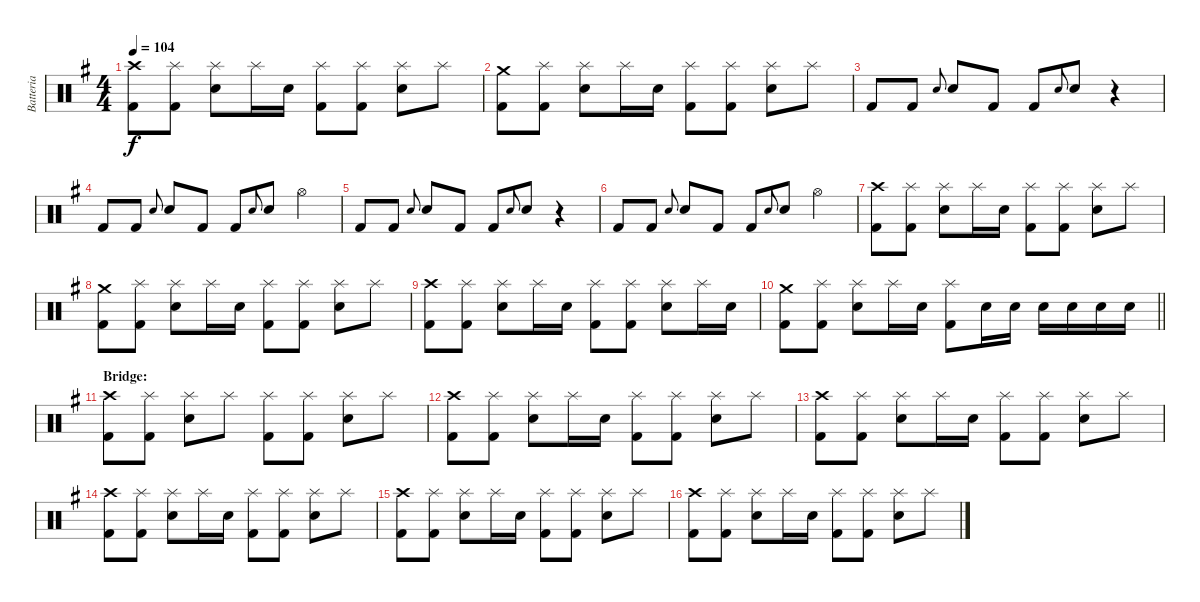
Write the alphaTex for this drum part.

\track ("Batteria" "Batteria") {instrument percussion}
\staff {score}
\articulation defaults
\ts (4 4)
\tempo 104
\clef neutral
\ks g
("Kick (hit) 2" "Crash high (hit)").8{dy f} ("Kick (hit) 2" "Splash (hit)").8 ("Snare (hit) 2" "Splash (hit)").8 "Splash (hit)".16 "Snare (hit) 2".16 ("Kick (hit) 2" "Splash (hit)").8 ("Kick (hit) 2" "Splash (hit)").8 ("Snare (hit) 2" "Splash (hit)").8 "Splash (hit)".8 |
("Kick (hit) 2" "Crash medium (hit)").8 ("Kick (hit) 2" "Splash (hit)").8 ("Snare (hit) 2" "Splash (hit)").8 "Splash (hit)".16 "Snare (hit) 2".16 ("Kick (hit) 2" "Splash (hit)").8 ("Kick (hit) 2" "Splash (hit)").8 ("Snare (hit) 2" "Splash (hit)").8 "Splash (hit)".8 |
"Kick (hit) 2".8 "Kick (hit) 2".8 "Snare (hit) 2".8{gr onbeat} "Snare (hit) 2".8 "Kick (hit) 2".8 "Kick (hit) 2".8 "Snare (hit) 2".8{gr onbeat} "Snare (hit) 2".8 r.4 |
"Kick (hit) 2".8 "Kick (hit) 2".8 "Snare (hit) 2".8{gr onbeat} "Snare (hit) 2".8 "Kick (hit) 2".8 "Kick (hit) 2".8 "Snare (hit) 2".8{gr onbeat} "Snare (hit) 2".8 "Hi-Hat (open)".4 |
"Kick (hit) 2".8 "Kick (hit) 2".8 "Snare (hit) 2".8{gr onbeat} "Snare (hit) 2".8 "Kick (hit) 2".8 "Kick (hit) 2".8 "Snare (hit) 2".8{gr onbeat} "Snare (hit) 2".8 r.4 |
"Kick (hit) 2".8 "Kick (hit) 2".8 "Snare (hit) 2".8{gr onbeat} "Snare (hit) 2".8 "Kick (hit) 2".8 "Kick (hit) 2".8 "Snare (hit) 2".8{gr onbeat} "Snare (hit) 2".8 "Hi-Hat (open)".4 |
("Kick (hit) 2" "Crash high (hit)").8 ("Kick (hit) 2" "Splash (hit)").8 ("Snare (hit) 2" "Splash (hit)").8 "Splash (hit)".16 "Snare (hit) 2".16 ("Kick (hit) 2" "Splash (hit)").8 ("Kick (hit) 2" "Splash (hit)").8 ("Snare (hit) 2" "Splash (hit)").8 "Splash (hit)".8 |
("Kick (hit) 2" "Crash medium (hit)").8 ("Kick (hit) 2" "Splash (hit)").8 ("Snare (hit) 2" "Splash (hit)").8 "Splash (hit)".16 "Snare (hit) 2".16 ("Kick (hit) 2" "Splash (hit)").8 ("Kick (hit) 2" "Splash (hit)").8 ("Snare (hit) 2" "Splash (hit)").8 "Splash (hit)".8 |
("Kick (hit) 2" "Crash high (hit)").8 ("Kick (hit) 2" "Splash (hit)").8 ("Snare (hit) 2" "Splash (hit)").8 "Splash (hit)".16 "Snare (hit) 2".16 ("Kick (hit) 2" "Splash (hit)").8 ("Kick (hit) 2" "Splash (hit)").8 ("Snare (hit) 2" "Splash (hit)").8 "Splash (hit)".16 "Snare (hit) 2".16 |
\barLineRight lightlight
("Kick (hit) 2" "Crash medium (hit)").8 ("Kick (hit) 2" "Splash (hit)").8 ("Snare (hit) 2" "Splash (hit)").8 "Splash (hit)".16 "Snare (hit) 2".16 ("Kick (hit) 2" "Splash (hit)").8 "Snare (hit) 2".16 "Snare (hit) 2".16 "Snare (hit) 2".16 "Snare (hit) 2".16 "Snare (hit) 2".16 "Snare (hit) 2".16 |
\section ("" "Bridge:")
("Kick (hit) 2" "Crash high (hit)").8 ("Kick (hit) 2" "Splash (hit)").8 ("Snare (hit) 2" "Splash (hit)").8 "Splash (hit)".8 ("Kick (hit) 2" "Splash (hit)").8 ("Kick (hit) 2" "Splash (hit)").8 ("Snare (hit) 2" "Splash (hit)").8 "Splash (hit)".8 |
("Kick (hit) 2" "Crash high (hit)").8 ("Kick (hit) 2" "Splash (hit)").8 ("Snare (hit) 2" "Splash (hit)").8 "Splash (hit)".16 "Snare (hit) 2".16 ("Kick (hit) 2" "Splash (hit)").8 ("Kick (hit) 2" "Splash (hit)").8 ("Snare (hit) 2" "Splash (hit)").8 "Splash (hit)".8 |
("Kick (hit) 2" "Crash high (hit)").8 ("Kick (hit) 2" "Splash (hit)").8 ("Snare (hit) 2" "Splash (hit)").8 "Splash (hit)".16 "Snare (hit) 2".16 ("Kick (hit) 2" "Splash (hit)").8 ("Kick (hit) 2" "Splash (hit)").8 ("Snare (hit) 2" "Splash (hit)").8 "Splash (hit)".8 |
("Kick (hit) 2" "Crash high (hit)").8 ("Kick (hit) 2" "Splash (hit)").8 ("Snare (hit) 2" "Splash (hit)").8 "Splash (hit)".16 "Snare (hit) 2".16 ("Kick (hit) 2" "Splash (hit)").8 ("Kick (hit) 2" "Splash (hit)").8 ("Snare (hit) 2" "Splash (hit)").8 "Splash (hit)".8 |
("Kick (hit) 2" "Crash high (hit)").8 ("Kick (hit) 2" "Splash (hit)").8 ("Snare (hit) 2" "Splash (hit)").8 "Splash (hit)".16 "Snare (hit) 2".16 ("Kick (hit) 2" "Splash (hit)").8 ("Kick (hit) 2" "Splash (hit)").8 ("Snare (hit) 2" "Splash (hit)").8 "Splash (hit)".8 |
("Kick (hit) 2" "Crash high (hit)").8 ("Kick (hit) 2" "Splash (hit)").8 ("Snare (hit) 2" "Splash (hit)").8 "Splash (hit)".16 "Snare (hit) 2".16 ("Kick (hit) 2" "Splash (hit)").8 ("Kick (hit) 2" "Splash (hit)").8 ("Snare (hit) 2" "Splash (hit)").8 "Splash (hit)".8
